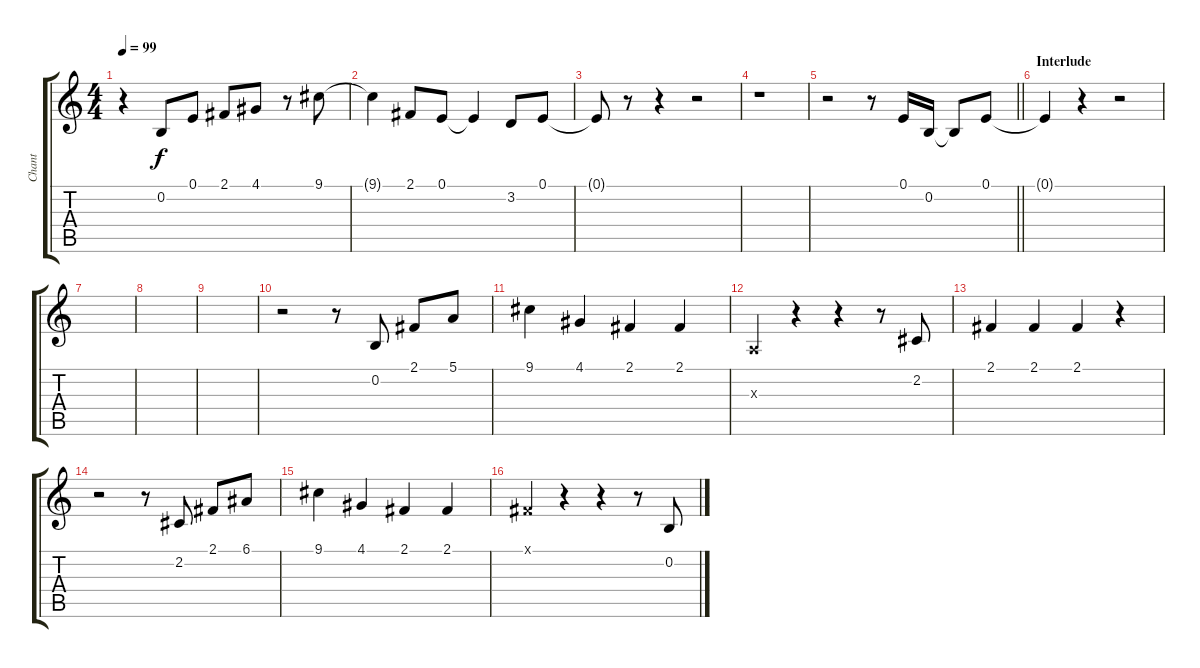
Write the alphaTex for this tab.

\track ("Chant" "Chant") {instrument oboe}
\staff {score tabs}
\tuning (E4 B3 G3 D3 A2 E2) {hide}
\ts (4 4)
\tempo 99
\clef g2
\ks c
r.4{dy f} 0.2.8 0.1.8 2.1.8 4.1.8 r.8 9.1.8 |
9.1{t}.4 2.1.8 0.1.8 0.1{t}.4 3.2.8 0.1.8 |
0.1{t}.8 r.8 r.4 r.2 |
r.1 |
\barLineRight lightlight
r.2 r.8 0.1.16 0.2.16 0.2{t}.8 0.1.8 |
\section ("" "Interlude")
0.1{t}.4 r.4 r.2 |
|
|
|
r.2 r.8 0.2.8 2.1.8 5.1.8 |
9.1.4 4.1.4 2.1.4 2.1.4 |
2.3{x}.4 r.4 r.4 r.8 2.2.8 |
2.1.4 2.1.4 2.1.4 r.4 |
r.2 r.8 2.2.8 2.1.8 6.1.8 |
9.1.4 4.1.4 2.1.4 2.1.4 |
2.1{x}.4 r.4 r.4 r.8 0.2.8
